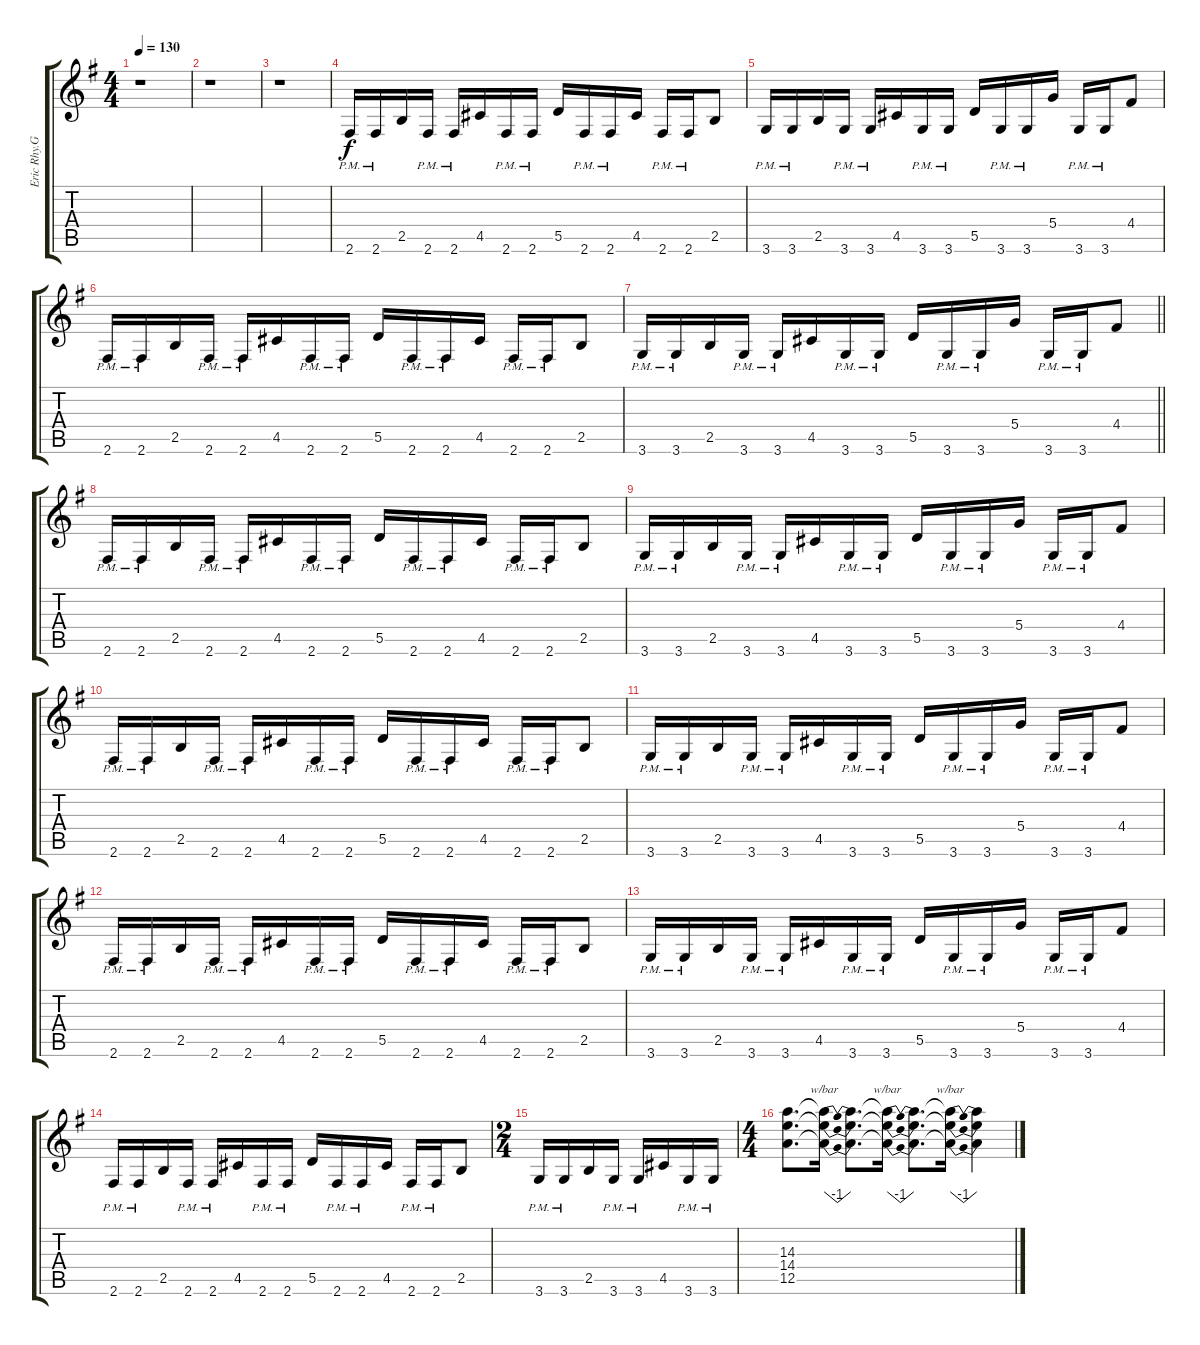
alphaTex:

\track ("Eric Rhy.Gtr." "Eric Rhy.G") {instrument distortionguitar}
\staff {score tabs}
\tuning (E4 B3 G3 D3 A2 E2) {hide}
\ts (4 4)
\tempo 130
\clef g2
\ks g
r.1{dy f} |
r.1 |
r.1 |
2.6{pm}.16 2.6{pm}.16 2.5.16 2.6{pm}.16 2.6{pm}.16 4.5.16 2.6{pm}.16 2.6{pm}.16 5.5.16 2.6{pm}.16 2.6{pm}.16 4.5.16 2.6{pm}.16 2.6{pm}.16 2.5.8 |
3.6{pm}.16 3.6{pm}.16 2.5.16 3.6{pm}.16 3.6{pm}.16 4.5.16 3.6{pm}.16 3.6{pm}.16 5.5.16 3.6{pm}.16 3.6{pm}.16 5.4.16 3.6{pm}.16 3.6{pm}.16 4.4.8 |
2.6{pm}.16 2.6{pm}.16 2.5.16 2.6{pm}.16 2.6{pm}.16 4.5.16 2.6{pm}.16 2.6{pm}.16 5.5.16 2.6{pm}.16 2.6{pm}.16 4.5.16 2.6{pm}.16 2.6{pm}.16 2.5.8 |
\barLineRight lightlight
3.6{pm}.16 3.6{pm}.16 2.5.16 3.6{pm}.16 3.6{pm}.16 4.5.16 3.6{pm}.16 3.6{pm}.16 5.5.16 3.6{pm}.16 3.6{pm}.16 5.4.16 3.6{pm}.16 3.6{pm}.16 4.4.8 |
2.6{pm}.16 2.6{pm}.16 2.5.16 2.6{pm}.16 2.6{pm}.16 4.5.16 2.6{pm}.16 2.6{pm}.16 5.5.16 2.6{pm}.16 2.6{pm}.16 4.5.16 2.6{pm}.16 2.6{pm}.16 2.5.8 |
3.6{pm}.16 3.6{pm}.16 2.5.16 3.6{pm}.16 3.6{pm}.16 4.5.16 3.6{pm}.16 3.6{pm}.16 5.5.16 3.6{pm}.16 3.6{pm}.16 5.4.16 3.6{pm}.16 3.6{pm}.16 4.4.8 |
2.6{pm}.16 2.6{pm}.16 2.5.16 2.6{pm}.16 2.6{pm}.16 4.5.16 2.6{pm}.16 2.6{pm}.16 5.5.16 2.6{pm}.16 2.6{pm}.16 4.5.16 2.6{pm}.16 2.6{pm}.16 2.5.8 |
3.6{pm}.16 3.6{pm}.16 2.5.16 3.6{pm}.16 3.6{pm}.16 4.5.16 3.6{pm}.16 3.6{pm}.16 5.5.16 3.6{pm}.16 3.6{pm}.16 5.4.16 3.6{pm}.16 3.6{pm}.16 4.4.8 |
2.6{pm}.16 2.6{pm}.16 2.5.16 2.6{pm}.16 2.6{pm}.16 4.5.16 2.6{pm}.16 2.6{pm}.16 5.5.16 2.6{pm}.16 2.6{pm}.16 4.5.16 2.6{pm}.16 2.6{pm}.16 2.5.8 |
3.6{pm}.16 3.6{pm}.16 2.5.16 3.6{pm}.16 3.6{pm}.16 4.5.16 3.6{pm}.16 3.6{pm}.16 5.5.16 3.6{pm}.16 3.6{pm}.16 5.4.16 3.6{pm}.16 3.6{pm}.16 4.4.8 |
2.6{pm}.16 2.6{pm}.16 2.5.16 2.6{pm}.16 2.6{pm}.16 4.5.16 2.6{pm}.16 2.6{pm}.16 5.5.16 2.6{pm}.16 2.6{pm}.16 4.5.16 2.6{pm}.16 2.6{pm}.16 2.5.8 |
\ts (2 4)
3.6{pm}.16 3.6{pm}.16 2.5.16 3.6{pm}.16 3.6{pm}.16 4.5.16 3.6{pm}.16 3.6{pm}.16 |
\ts (4 4)
(14.3 14.4 12.5).8{d} (14.3{t} 14.4{t} 12.5{t}).16{tbe (dip default 0 0 30 -4 60 0)} (14.3{t} 14.4{t} 12.5{t}).8{d} (14.3{t} 14.4{t} 12.5{t}).16{tbe (dip default 0 0 30 -4 60 0)} (14.3{t} 14.4{t} 12.5{t}).8{d} (14.3{t} 14.4{t} 12.5{t}).16{tbe (dip default 0 0 30 -4 60 0)} (14.3{t} 14.4{t} 12.5{t}).4
